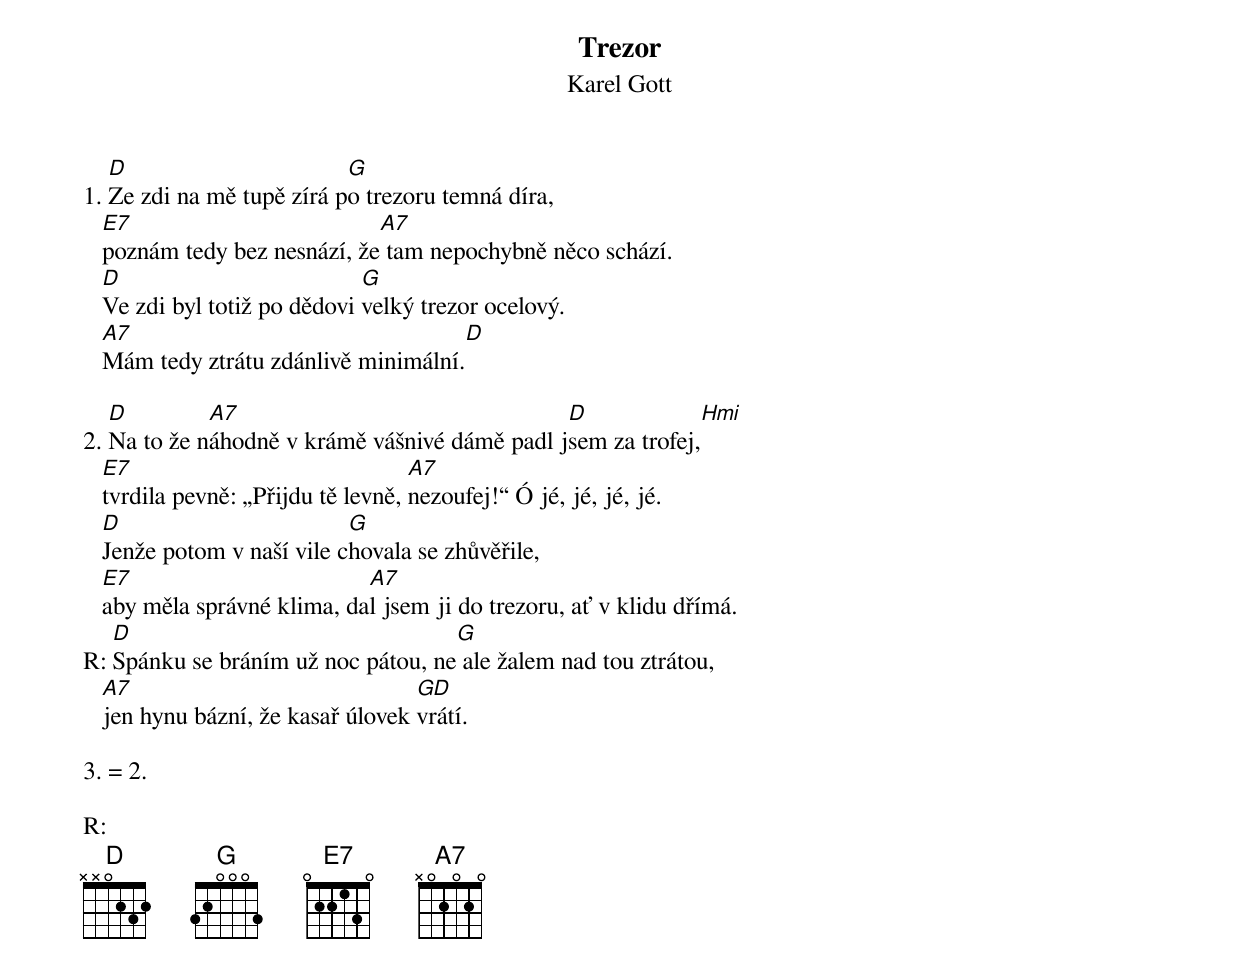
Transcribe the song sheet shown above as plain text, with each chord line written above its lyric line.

                           Trezor
                           Karel Gott

   D                       G
1. Ze zdi na mě tupě zírá po trezoru temná díra,
   E7                         A7
   poznám tedy bez nesnází, že tam nepochybně něco schází.
   D                          G
   Ve zdi byl totiž po dědovi velký trezor ocelový.
   A7                                  D
   Mám tedy ztrátu zdánlivě minimální.

   D         A7                                D               Hmi
2. Na to že náhodně v krámě vášnivé dámě padl jsem za trofej,
   E7                               A7
   tvrdila pevně: „Přijdu tě levně, nezoufej!“ Ó jé, jé, jé, jé.
   D                        G
   Jenže potom v naší vile chovala se zhůvěřile,
   E7                        A7
   aby měla správné klima, dal jsem ji do trezoru, ať v klidu dřímá.
   D                                G
R: Spánku se bráním už noc pátou, ne ale žalem nad tou ztrátou,
   A7                              GD
   jen hynu bázní, že kasař úlovek vrátí.

3. = 2.

R:
